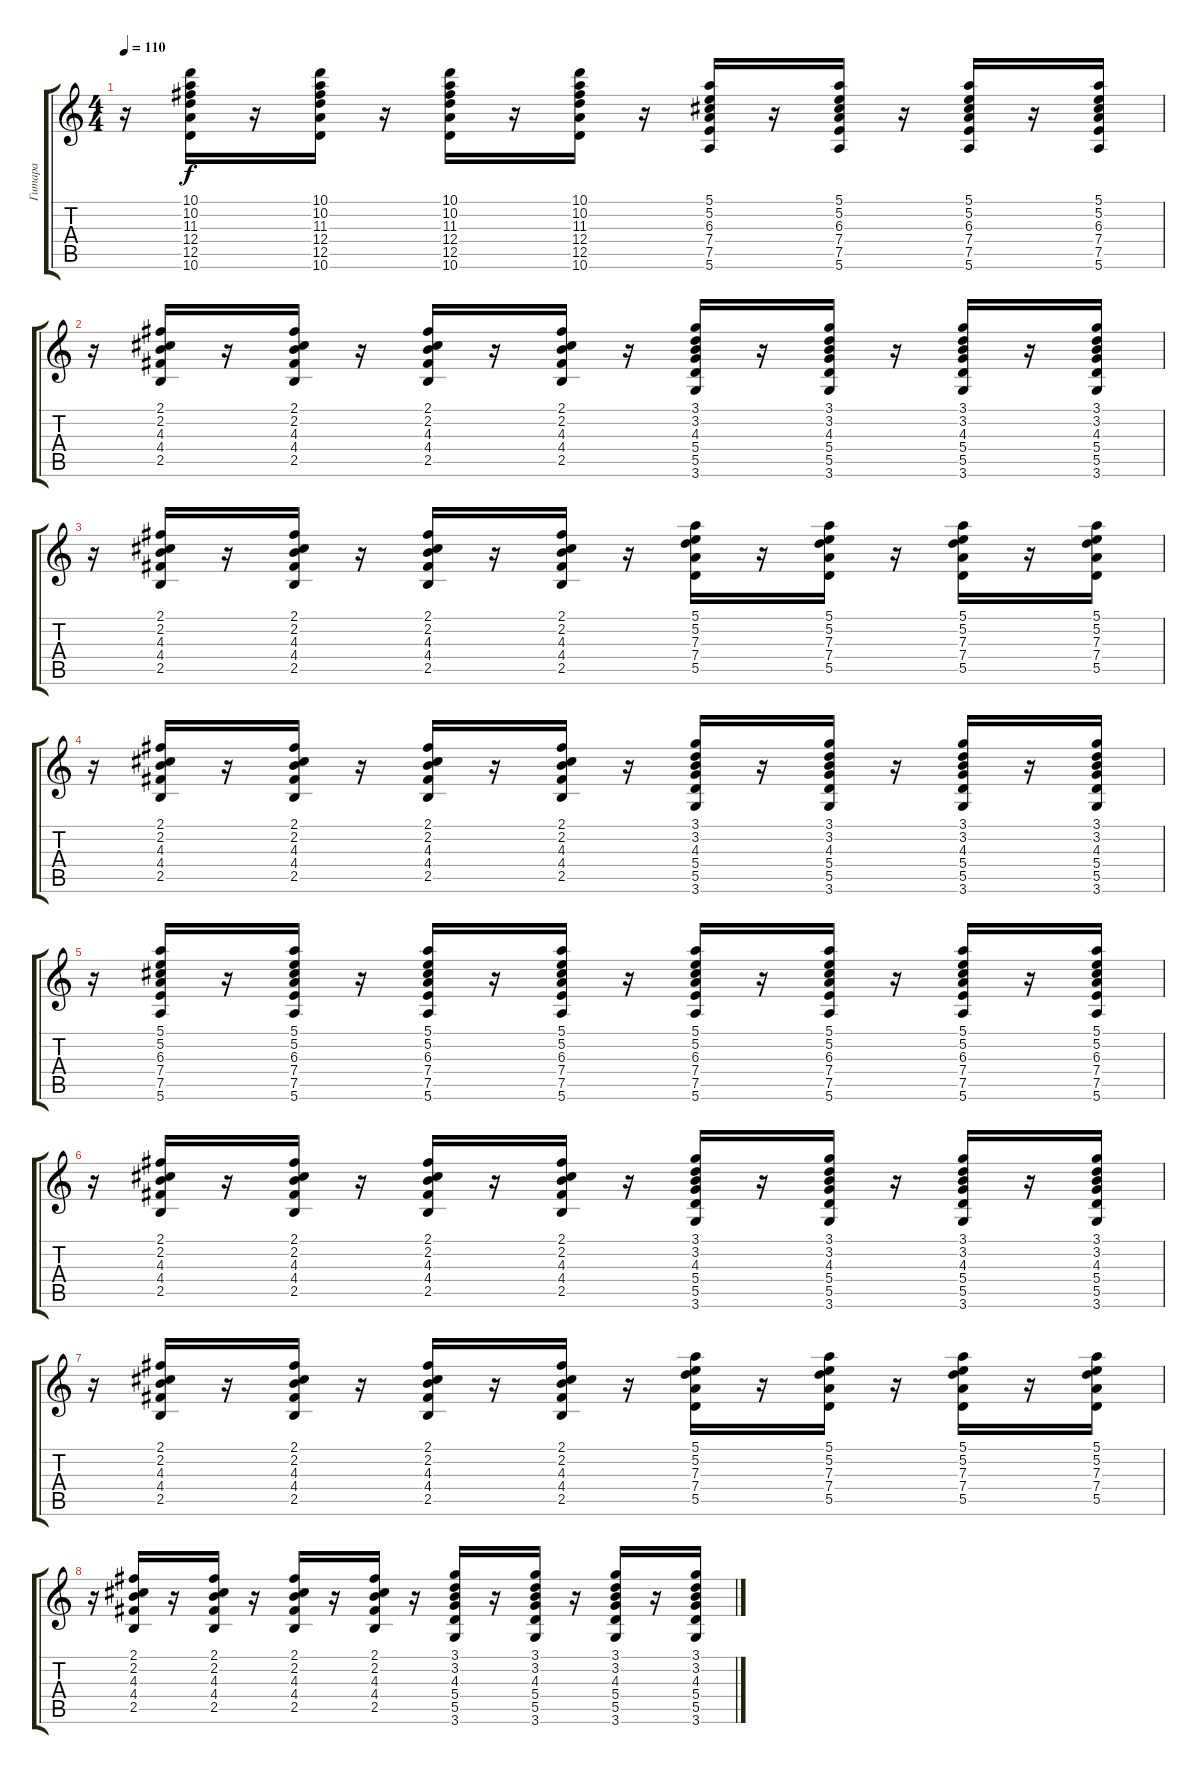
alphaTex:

\track ("Гитара" "Гитара") {instrument distortionguitar}
\staff {score tabs}
\tuning (E4 B3 G3 D3 A2 E2) {hide}
\ts (4 4)
\tempo 110
\clef g2
\ks c
r.16{dy f} (10.1 10.2 11.3 12.4 12.5 10.6).16 r.16 (10.1 10.2 11.3 12.4 12.5 10.6).16 r.16 (10.1 10.2 11.3 12.4 12.5 10.6).16 r.16 (10.1 10.2 11.3 12.4 12.5 10.6).16 r.16 (5.1 5.2 6.3 7.4 7.5 5.6).16 r.16 (5.1 5.2 6.3 7.4 7.5 5.6).16 r.16 (5.1 5.2 6.3 7.4 7.5 5.6).16 r.16 (5.1 5.2 6.3 7.4 7.5 5.6).16 |
r.16 (2.1 2.2 4.3 4.4 2.5).16 r.16 (2.1 2.2 4.3 4.4 2.5).16 r.16 (2.1 2.2 4.3 4.4 2.5).16 r.16 (2.1 2.2 4.3 4.4 2.5).16 r.16 (3.1 3.2 4.3 5.4 5.5 3.6).16 r.16 (3.1 3.2 4.3 5.4 5.5 3.6).16 r.16 (3.1 3.2 4.3 5.4 5.5 3.6).16 r.16 (3.1 3.2 4.3 5.4 5.5 3.6).16 |
r.16 (2.1 2.2 4.3 4.4 2.5).16 r.16 (2.1 2.2 4.3 4.4 2.5).16 r.16 (2.1 2.2 4.3 4.4 2.5).16 r.16 (2.1 2.2 4.3 4.4 2.5).16 r.16 (5.1 5.2 7.3 7.4 5.5).16 r.16 (5.1 5.2 7.3 7.4 5.5).16 r.16 (5.1 5.2 7.3 7.4 5.5).16 r.16 (5.1 5.2 7.3 7.4 5.5).16 |
r.16 (2.1 2.2 4.3 4.4 2.5).16 r.16 (2.1 2.2 4.3 4.4 2.5).16 r.16 (2.1 2.2 4.3 4.4 2.5).16 r.16 (2.1 2.2 4.3 4.4 2.5).16 r.16 (3.1 3.2 4.3 5.4 5.5 3.6).16 r.16 (3.1 3.2 4.3 5.4 5.5 3.6).16 r.16 (3.1 3.2 4.3 5.4 5.5 3.6).16 r.16 (3.1 3.2 4.3 5.4 5.5 3.6).16 |
r.16 (5.1 5.2 6.3 7.4 7.5 5.6).16 r.16 (5.1 5.2 6.3 7.4 7.5 5.6).16 r.16 (5.1 5.2 6.3 7.4 7.5 5.6).16 r.16 (5.1 5.2 6.3 7.4 7.5 5.6).16 r.16 (5.1 5.2 6.3 7.4 7.5 5.6).16 r.16 (5.1 5.2 6.3 7.4 7.5 5.6).16 r.16 (5.1 5.2 6.3 7.4 7.5 5.6).16 r.16 (5.1 5.2 6.3 7.4 7.5 5.6).16 |
r.16 (2.1 2.2 4.3 4.4 2.5).16 r.16 (2.1 2.2 4.3 4.4 2.5).16 r.16 (2.1 2.2 4.3 4.4 2.5).16 r.16 (2.1 2.2 4.3 4.4 2.5).16 r.16 (3.1 3.2 4.3 5.4 5.5 3.6).16 r.16 (3.1 3.2 4.3 5.4 5.5 3.6).16 r.16 (3.1 3.2 4.3 5.4 5.5 3.6).16 r.16 (3.1 3.2 4.3 5.4 5.5 3.6).16 |
r.16 (2.1 2.2 4.3 4.4 2.5).16 r.16 (2.1 2.2 4.3 4.4 2.5).16 r.16 (2.1 2.2 4.3 4.4 2.5).16 r.16 (2.1 2.2 4.3 4.4 2.5).16 r.16 (5.1 5.2 7.3 7.4 5.5).16 r.16 (5.1 5.2 7.3 7.4 5.5).16 r.16 (5.1 5.2 7.3 7.4 5.5).16 r.16 (5.1 5.2 7.3 7.4 5.5).16 |
r.16 (2.1 2.2 4.3 4.4 2.5).16 r.16 (2.1 2.2 4.3 4.4 2.5).16 r.16 (2.1 2.2 4.3 4.4 2.5).16 r.16 (2.1 2.2 4.3 4.4 2.5).16 r.16 (3.1 3.2 4.3 5.4 5.5 3.6).16 r.16 (3.1 3.2 4.3 5.4 5.5 3.6).16 r.16 (3.1 3.2 4.3 5.4 5.5 3.6).16 r.16 (3.1 3.2 4.3 5.4 5.5 3.6).16
